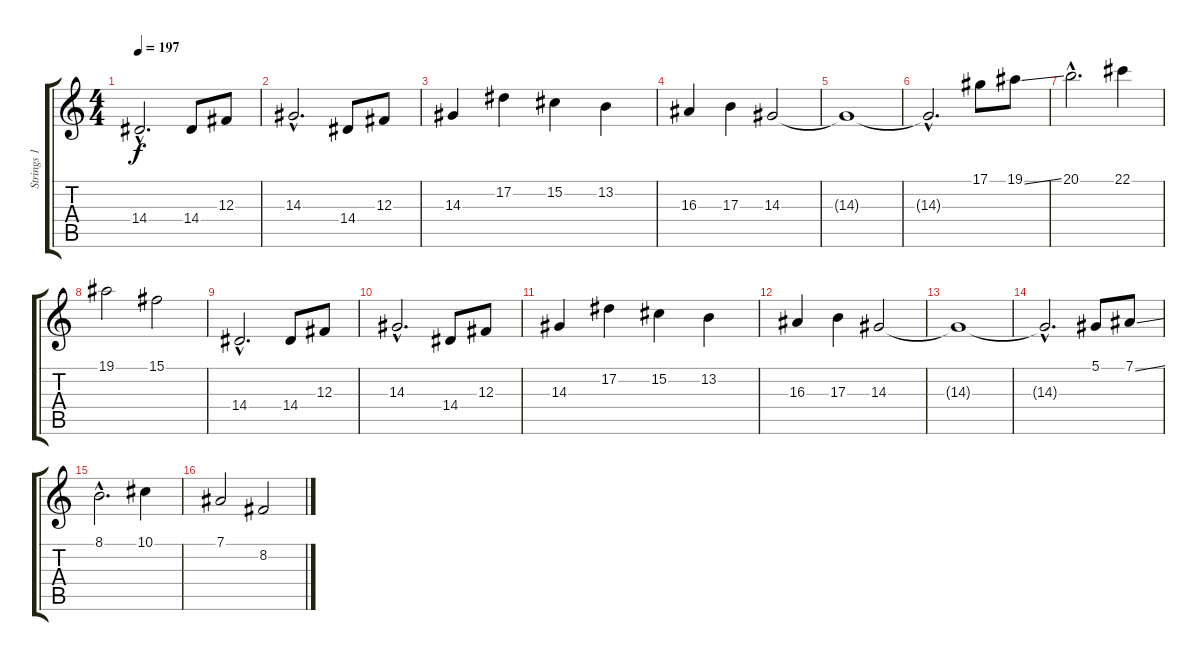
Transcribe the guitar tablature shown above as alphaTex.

\track ("Strings 1" "Strings 1") {instrument stringensemble1}
\staff {score tabs}
\tuning (Eb4 Bb3 Gb3 Db3 Ab2 Eb2) {hide}
\ts (4 4)
\tempo 197
\clef g2
\ks c
14.4{hac}.2{d dy f} 14.4.8 12.3.8 |
14.3{hac}.2{d} 14.4.8 12.3.8 |
14.3.4 17.2.4 15.2.4 13.2.4 |
16.3.4 17.3.4 14.3.2 |
14.3{t}.1 |
14.3{hac t}.2{d} 17.1.8 19.1{ss}.8 |
20.1{hac}.2{d} 22.1.4 |
19.1.2 15.1.2 |
14.4{hac}.2{d} 14.4.8 12.3.8 |
14.3{hac}.2{d} 14.4.8 12.3.8 |
14.3.4 17.2.4 15.2.4 13.2.4 |
16.3.4 17.3.4 14.3.2 |
14.3{t}.1 |
14.3{hac t}.2{d} 5.1.8 7.1{ss}.8 |
8.1{hac}.2{d} 10.1.4 |
7.1.2 8.2.2
